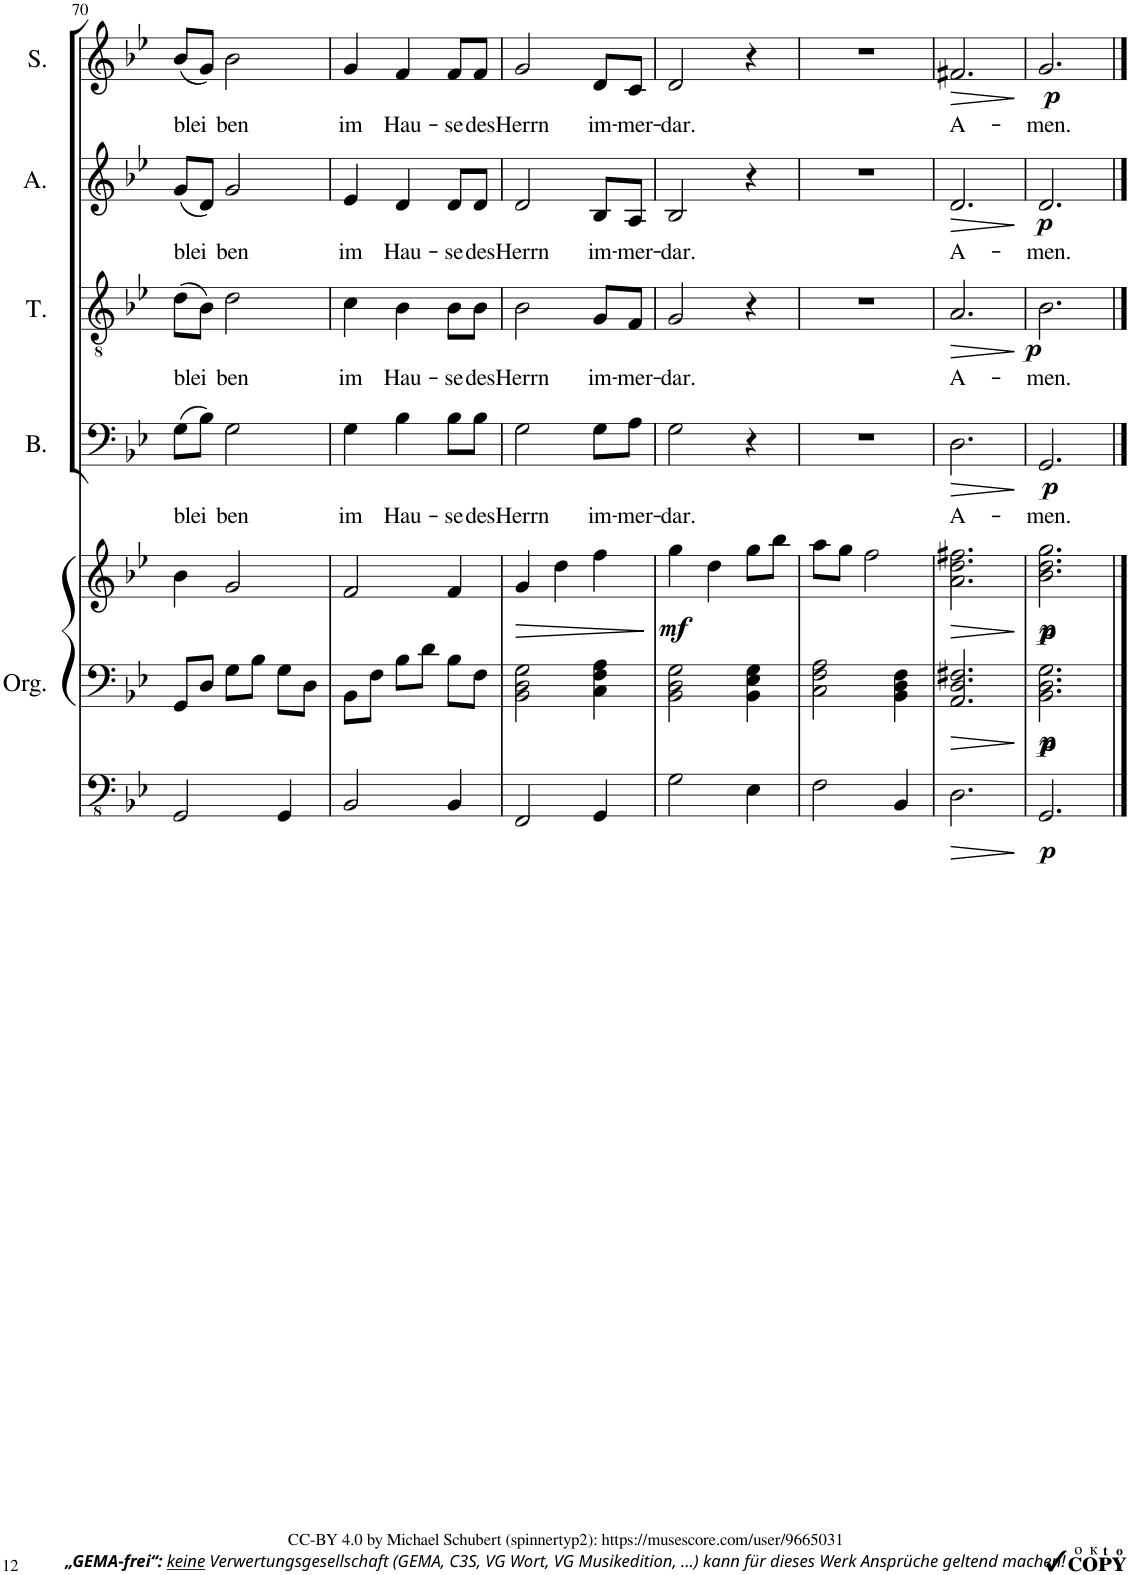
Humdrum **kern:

**kern	**kern	**kern	**dynam	**kern	**text	**dynam	**kern	**text	**dynam	**kern	**text	**dynam	**kern	**text	**dynam
*part5	*part5	*part5	*part5	*part4	*part4	*part4	*part3	*part3	*part3	*part2	*part2	*part2	*part1	*part1	*part1
*staff7	*staff6	*staff5	*staff5/6/7	*staff4	*staff4	*staff4	*staff3	*staff3	*staff3	*staff2	*staff2	*staff2	*staff1	*staff1	*staff1
*I"Pipe Organ	*	*	*	*I"Baß	*	*	*I"Tenor	*	*	*I"Alt	*	*	*I"Sopran	*	*
*I'Org.	*	*	*	*I'B.	*	*	*I'T.	*	*	*I'A.	*	*	*I'S.	*	*
!!LO:PB:g=z
*clefFv4	*clefF4	*clefG2	*	*clefF4	*	*	*clefGv2	*	*	*clefG2	*	*	*clefG2	*	*
*k[b-e-]	*k[b-e-]	*k[b-e-]	*	*k[b-e-]	*	*	*k[b-e-]	*	*	*k[b-e-]	*	*	*k[b-e-]	*	*
*M3/4	*M3/4	*M3/4	*	*M3/4	*	*	*M3/4	*	*	*M3/4	*	*	*M3/4	*	*
=70	=70	=70	=70	=70	=70	=70	=70	=70	=70	=70	=70	=70	=70	=70	=70
!	!	!	!	!	!LO:LY:b	!	!	!LO:LY:b	!	!	!LO:LY:b	!	!	!LO:LY:b	!
2GGG/	8GG/L	4b-\	.	(8G\L	blei	.	(8d\L	blei	.	(8g/L	blei	.	(8b-/L	blei	.
.	8D/J	.	.	8B-\J)	.	.	8B-\J)	.	.	8d/J)	.	.	8g/J)	.	.
!	!	!	!	!	!LO:LY:b	!	!	!LO:LY:b	!	!	!LO:LY:b	!	!	!LO:LY:b	!
.	8G\L	2g/	.	2G\	ben	.	2d\	ben	.	2g/	ben	.	2b-\	ben	.
.	8B-\J	.	.	.	.	.	.	.	.	.	.	.	.	.	.
4GGG/	8G\L	.	.	.	.	.	.	.	.	.	.	.	.	.	.
.	8D\J	.	.	.	.	.	.	.	.	.	.	.	.	.	.
=71	=71	=71	=71	=71	=71	=71	=71	=71	=71	=71	=71	=71	=71	=71	=71
!	!	!	!	!	!LO:LY:b	!	!	!LO:LY:b	!	!	!LO:LY:b	!	!	!LO:LY:b	!
2BBB-/	8BB-\L	2f/	.	4G\	im	.	4c\	im	.	4e-/	im	.	4g/	im	.
.	8F\J	.	.	.	.	.	.	.	.	.	.	.	.	.	.
!	!	!	!	!	!LO:LY:b	!	!	!LO:LY:b	!	!	!LO:LY:b	!	!	!LO:LY:b	!
.	8B-\L	.	.	4B-\	Hau-	.	4B-\	Hau-	.	4d/	Hau-	.	4f/	Hau-	.
.	8d\J	.	.	.	.	.	.	.	.	.	.	.	.	.	.
!	!	!	!	!	!LO:LY:b	!	!	!LO:LY:b	!	!	!LO:LY:b	!	!	!LO:LY:b	!
4BBB-/	8B-\L	4f/	.	8B-\L	-se	.	8B-\L	-se	.	8d/L	-se	.	8f/L	-se	.
!	!	!	!	!	!LO:LY:b	!	!	!LO:LY:b	!	!	!LO:LY:b	!	!	!LO:LY:b	!
.	8F\J	.	.	8B-\J	des	.	8B-\J	des	.	8d/J	des	.	8f/J	des	.
=72	=72	=72	=72	=72	=72	=72	=72	=72	=72	=72	=72	=72	=72	=72	=72
!	!	!	!LO:HP:b	!	!LO:LY:b	!	!	!LO:LY:b	!	!	!LO:LY:b	!	!	!LO:LY:b	!
2FFF/	2BB-\ 2D\ 2G\	4g/	>	2G\	Herrn	.	2B-\	Herrn	.	2d/	Herrn	.	2g/	Herrn	.
.	.	4dd\	.	.	.	.	.	.	.	.	.	.	.	.	.
!	!	!	!	!	!LO:LY:b	!	!	!LO:LY:b	!	!	!LO:LY:b	!	!	!LO:LY:b	!
4GGG/	4C\ 4F\ 4A\	4ff\	.	8G\L	im-	.	8G/L	im-	.	8B-/L	im-	.	8d/L	im-	.
!	!	!	!	!	!LO:LY:b	!	!	!LO:LY:b	!	!	!LO:LY:b	!	!	!LO:LY:b	!
.	.	.	.	8A\J	-mer-	.	8F/J	-mer-	.	8A/J	-mer-	.	8c/J	-mer-	.
.	.	.	]	.	.	.	.	.	.	.	.	.	.	.	.
=73	=73	=73	=73	=73	=73	=73	=73	=73	=73	=73	=73	=73	=73	=73	=73
!	!	!	!LO:DY:b	!	!LO:LY:b	!	!	!LO:LY:b	!	!	!LO:LY:b	!	!	!LO:LY:b	!
2GG\	2BB-\ 2D\ 2G\	4gg\	mf	2G\	-dar.	.	2G/	-dar.	.	2B-/	-dar.	.	2d/	-dar.	.
.	.	4dd\	.	.	.	.	.	.	.	.	.	.	.	.	.
4EE-\	4BB-\ 4E-\ 4G\	8gg\L	.	4r	.	.	4r	.	.	4r	.	.	4r	.	.
.	.	8bb-\J	.	.	.	.	.	.	.	.	.	.	.	.	.
=74	=74	=74	=74	=74	=74	=74	=74	=74	=74	=74	=74	=74	=74	=74	=74
2FF\	2C\ 2F\ 2A\	8aa\L	.	2.r	.	.	2.r	.	.	2.r	.	.	2.r	.	.
.	.	8gg\J	.	.	.	.	.	.	.	.	.	.	.	.	.
.	.	2ff\	.	.	.	.	.	.	.	.	.	.	.	.	.
4BBB-/	4BB-\ 4D\ 4F\	.	.	.	.	.	.	.	.	.	.	.	.	.	.
=75	=75	=75	=75	=75	=75	=75	=75	=75	=75	=75	=75	=75	=75	=75	=75
!	!	!	!LO:HP:b	!	!LO:LY:b	!LO:HP:b	!	!LO:LY:b	!LO:HP:b	!	!LO:LY:b	!LO:HP:b	!	!LO:LY:b	!LO:HP:b
2.DD\	2.AA/ 2.D/ 2.F#X/	2.a\ 2.dd\ 2.ff#X\	>	2.D\	A-	>	2.A/	A-	>	2.d/	A-	>	2.f#X/	A-	>
.	.	.	]	.	.	]	.	.	]	.	.	]	.	.	]
=76	=76	=76	=76	=76	=76	=76	=76	=76	=76	=76	=76	=76	=76	=76	=76
!	!	!	!LO:DY:b=3	!	!LO:LY:b	!	!	!LO:LY:b	!	!	!LO:LY:b	!	!	!LO:LY:b	!
!	!	!	!LO:DY:n=1:b=2	!	!	!	!	!	!	!	!	!	!	!	!
!	!	!	!LO:DY:n=2:b=2	!	!	!	!	!	!	!	!	!	!	!	!
!	!	!	!LO:DY:n=3:b=2	!	!	!	!	!	!	!	!	!	!	!	!
!	!	!	!LO:DY:n=4:b	!	!	!	!	!	!	!	!	!	!	!	!
!	!	!	!LO:DY:n=5:b	!	!	!	!	!	!	!	!	!	!	!	!
!	!	!	!LO:DY:n=6:b	!	!	!LO:DY:b	!	!	!LO:DY:b	!	!	!LO:DY:b	!	!	!LO:DY:b
2.GGG/	2.BB-\ 2.D\ 2.G\	2.b-\ 2.dd\ 2.gg\	p p p p p p p	2.GG/	-men.	p	2.B-\	-men.	p	2.d/	-men.	p	2.g/	-men.	p
==	==	==	==	==	==	==	==	==	==	==	==	==	==	==	==
*-	*-	*-	*-	*-	*-	*-	*-	*-	*-	*-	*-	*-	*-	*-	*-
